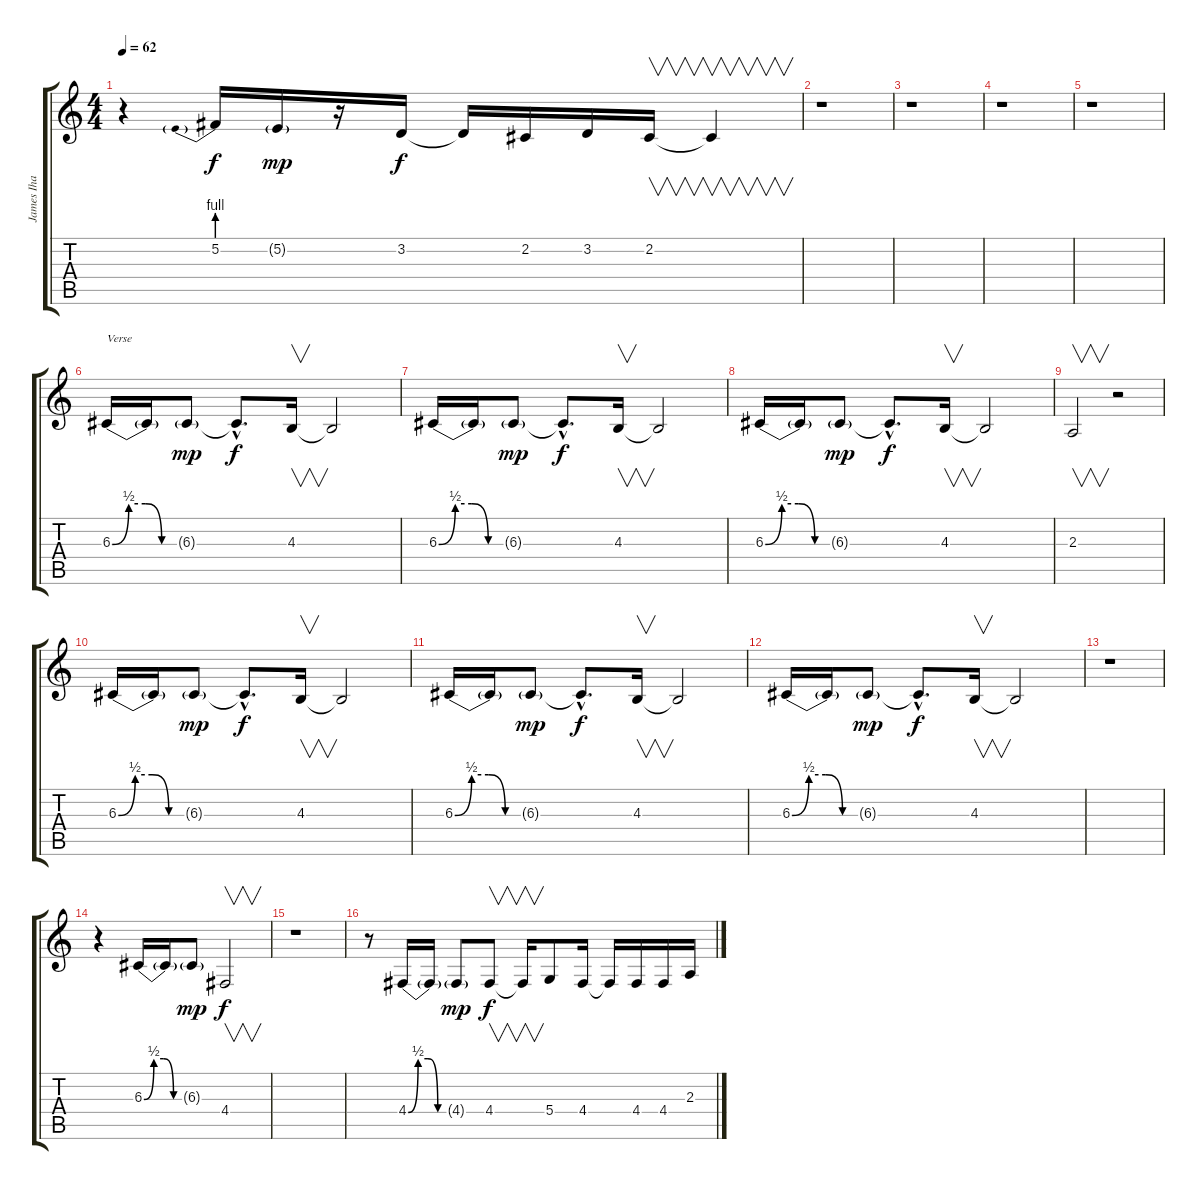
\track ("James Iha" "James Iha") {instrument sitar}
\staff {score tabs}
\tuning (E4 B3 G3 D3 A2 E2) {hide}
\ts (4 4)
\tempo 62
\clef g2
\ks c
r.4{dy f} 5.2{be (prebend 0 4 60 4)}.16 5.2{g}.16{dy mp} r.16 3.2.16{dy f} 3.2{t}.16 2.2.16 3.2.16 2.2.16{v} 2.2{t}.4{v} |
r.1 |
r.1 |
r.1 |
r.1 |
6.3{be (custom 0 0 15 2 30 2 45 0 60 0)}.16{txt "Verse"} 6.3{t}.16 6.3{g}.8{dy mp} 6.3{hac t}.8{d dy f} 4.3.16{v} 4.3{t}.2 |
6.3{be (custom 0 0 15 2 30 2 45 0 60 0)}.16 6.3{t}.16 6.3{g}.8{dy mp} 6.3{hac t}.8{d dy f} 4.3.16{v} 4.3{t}.2 |
6.3{be (custom 0 0 15 2 30 2 45 0 60 0)}.16 6.3{t}.16 6.3{g}.8{dy mp} 6.3{hac t}.8{d dy f} 4.3.16{v} 4.3{t}.2 |
2.3.2{v} r.2 |
6.3{be (custom 0 0 15 2 30 2 45 0 60 0)}.16 6.3{t}.16 6.3{g}.8{dy mp} 6.3{hac t}.8{d dy f} 4.3.16{v} 4.3{t}.2 |
6.3{be (custom 0 0 15 2 30 2 45 0 60 0)}.16 6.3{t}.16 6.3{g}.8{dy mp} 6.3{hac t}.8{d dy f} 4.3.16{v} 4.3{t}.2 |
6.3{be (custom 0 0 15 2 30 2 45 0 60 0)}.16 6.3{t}.16 6.3{g}.8{dy mp} 6.3{hac t}.8{d dy f} 4.3.16{v} 4.3{t}.2 |
r.1 |
r.4 6.3{be (custom 0 0 15 2 30 2 45 0 60 0)}.16 6.3{t}.16 6.3{g}.8{dy mp} 4.4.2{v dy f} |
r.1 |
r.8 4.4{be (custom 0 0 15 2 30 2 45 0 60 0)}.16 4.4{t}.16 4.4{g}.8{dy mp} 4.4.8{v dy f} 4.4{t}.16{v} 5.4.8 4.4.16 4.4{t}.16 4.4.16 4.4.16 2.3.16
